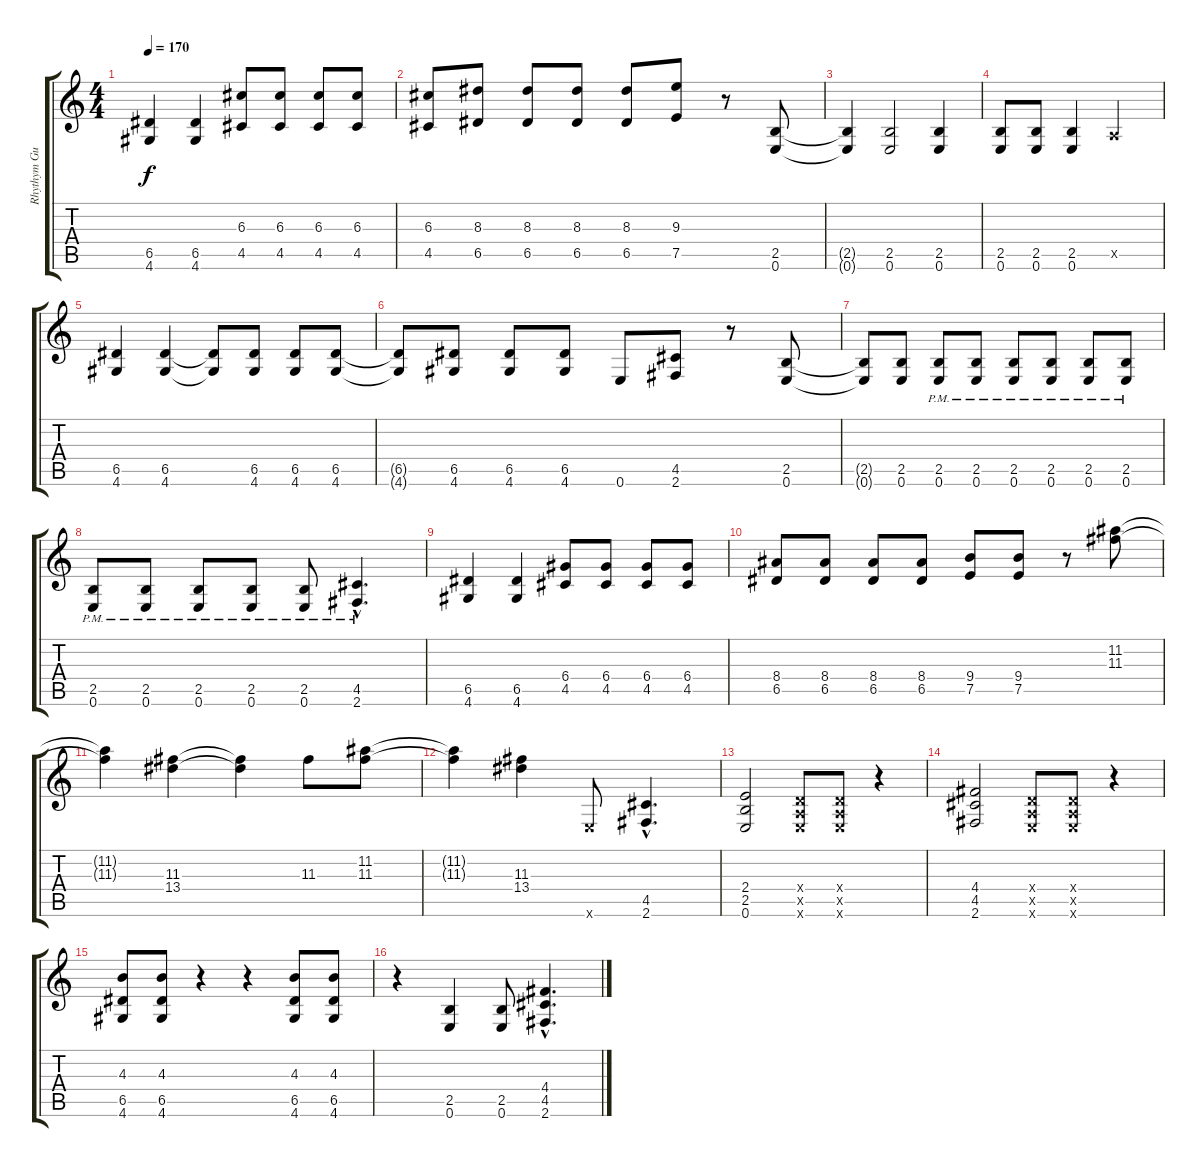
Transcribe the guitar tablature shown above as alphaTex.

\track ("Rhythym Guitar" "Rhythym Gu") {instrument distortionguitar}
\staff {score tabs}
\tuning (E4 B3 G3 D3 A2 E2) {hide}
\ts (4 4)
\tempo 170
\clef g2
\ks c
(6.5 4.6).4{dy f} (6.5 4.6).4 (6.3 4.5).8 (6.3 4.5).8 (6.3 4.5).8 (6.3 4.5).8 |
(6.3 4.5).8 (8.3 6.5).8 (8.3 6.5).8 (8.3 6.5).8 (8.3 6.5).8 (9.3 7.5).8 r.8 (2.5 0.6).8 |
(2.5{t} 0.6{t}).4 (2.5 0.6).2 (2.5 0.6).4 |
(2.5 0.6).8 (2.5 0.6).8 (2.5 0.6).4 0.5{x}.2 |
(6.5 4.6).4 (6.5 4.6).4 (6.5{t} 4.6{t}).8 (6.5 4.6).8 (6.5 4.6).8 (6.5 4.6).8 |
(6.5{t} 4.6{t}).8 (6.5 4.6).8 (6.5 4.6).8 (6.5 4.6).8 0.6.8 (4.5 2.6).8 r.8 (2.5 0.6).8 |
(2.5{t} 0.6{t}).8 (2.5 0.6).8 (2.5{pm} 0.6{pm}).8 (2.5{pm} 0.6{pm}).8 (2.5{pm} 0.6{pm}).8 (2.5{pm} 0.6{pm}).8 (2.5{pm} 0.6{pm}).8 (2.5{pm} 0.6{pm}).8 |
(2.5{pm} 0.6{pm}).8 (2.5{pm} 0.6{pm}).8 (2.5{pm} 0.6{pm}).8 (2.5{pm} 0.6{pm}).8 (2.5{pm} 0.6{pm}).8 (4.5{hac pm} 2.6{hac pm}).4{d} |
(6.5 4.6).4 (6.5 4.6).4 (6.4 4.5).8 (6.4 4.5).8 (6.4 4.5).8 (6.4 4.5).8 |
(8.4 6.5).8 (8.4 6.5).8 (8.4 6.5).8 (8.4 6.5).8 (9.4 7.5).8 (9.4 7.5).8 r.8 (11.2 11.3).8 |
(11.2{t} 11.3{t}).4 (11.3 13.4).4 (11.3{t} 13.4{t}).4 11.3.8 (11.2 11.3).8 |
(11.2{t} 11.3{t}).4 (11.3 13.4).4 0.6{x}.8 (4.5{hac} 2.6{hac}).4{d} |
(2.4 2.5 0.6).2 (0.4{x} 0.5{x} 0.6{x}).8 (0.4{x} 0.5{x} 0.6{x}).8 r.4 |
(4.4 4.5 2.6).2 (0.4{x} 0.5{x} 0.6{x}).8 (0.4{x} 0.5{x} 0.6{x}).8 r.4 |
(4.3 6.5 4.6).8 (4.3 6.5 4.6).8 r.4 r.4 (4.3 6.5 4.6).8 (4.3 6.5 4.6).8 |
r.4 (2.5 0.6).4 (2.5 0.6).8 (4.4{hac} 4.5{hac} 2.6{hac}).4{d}
